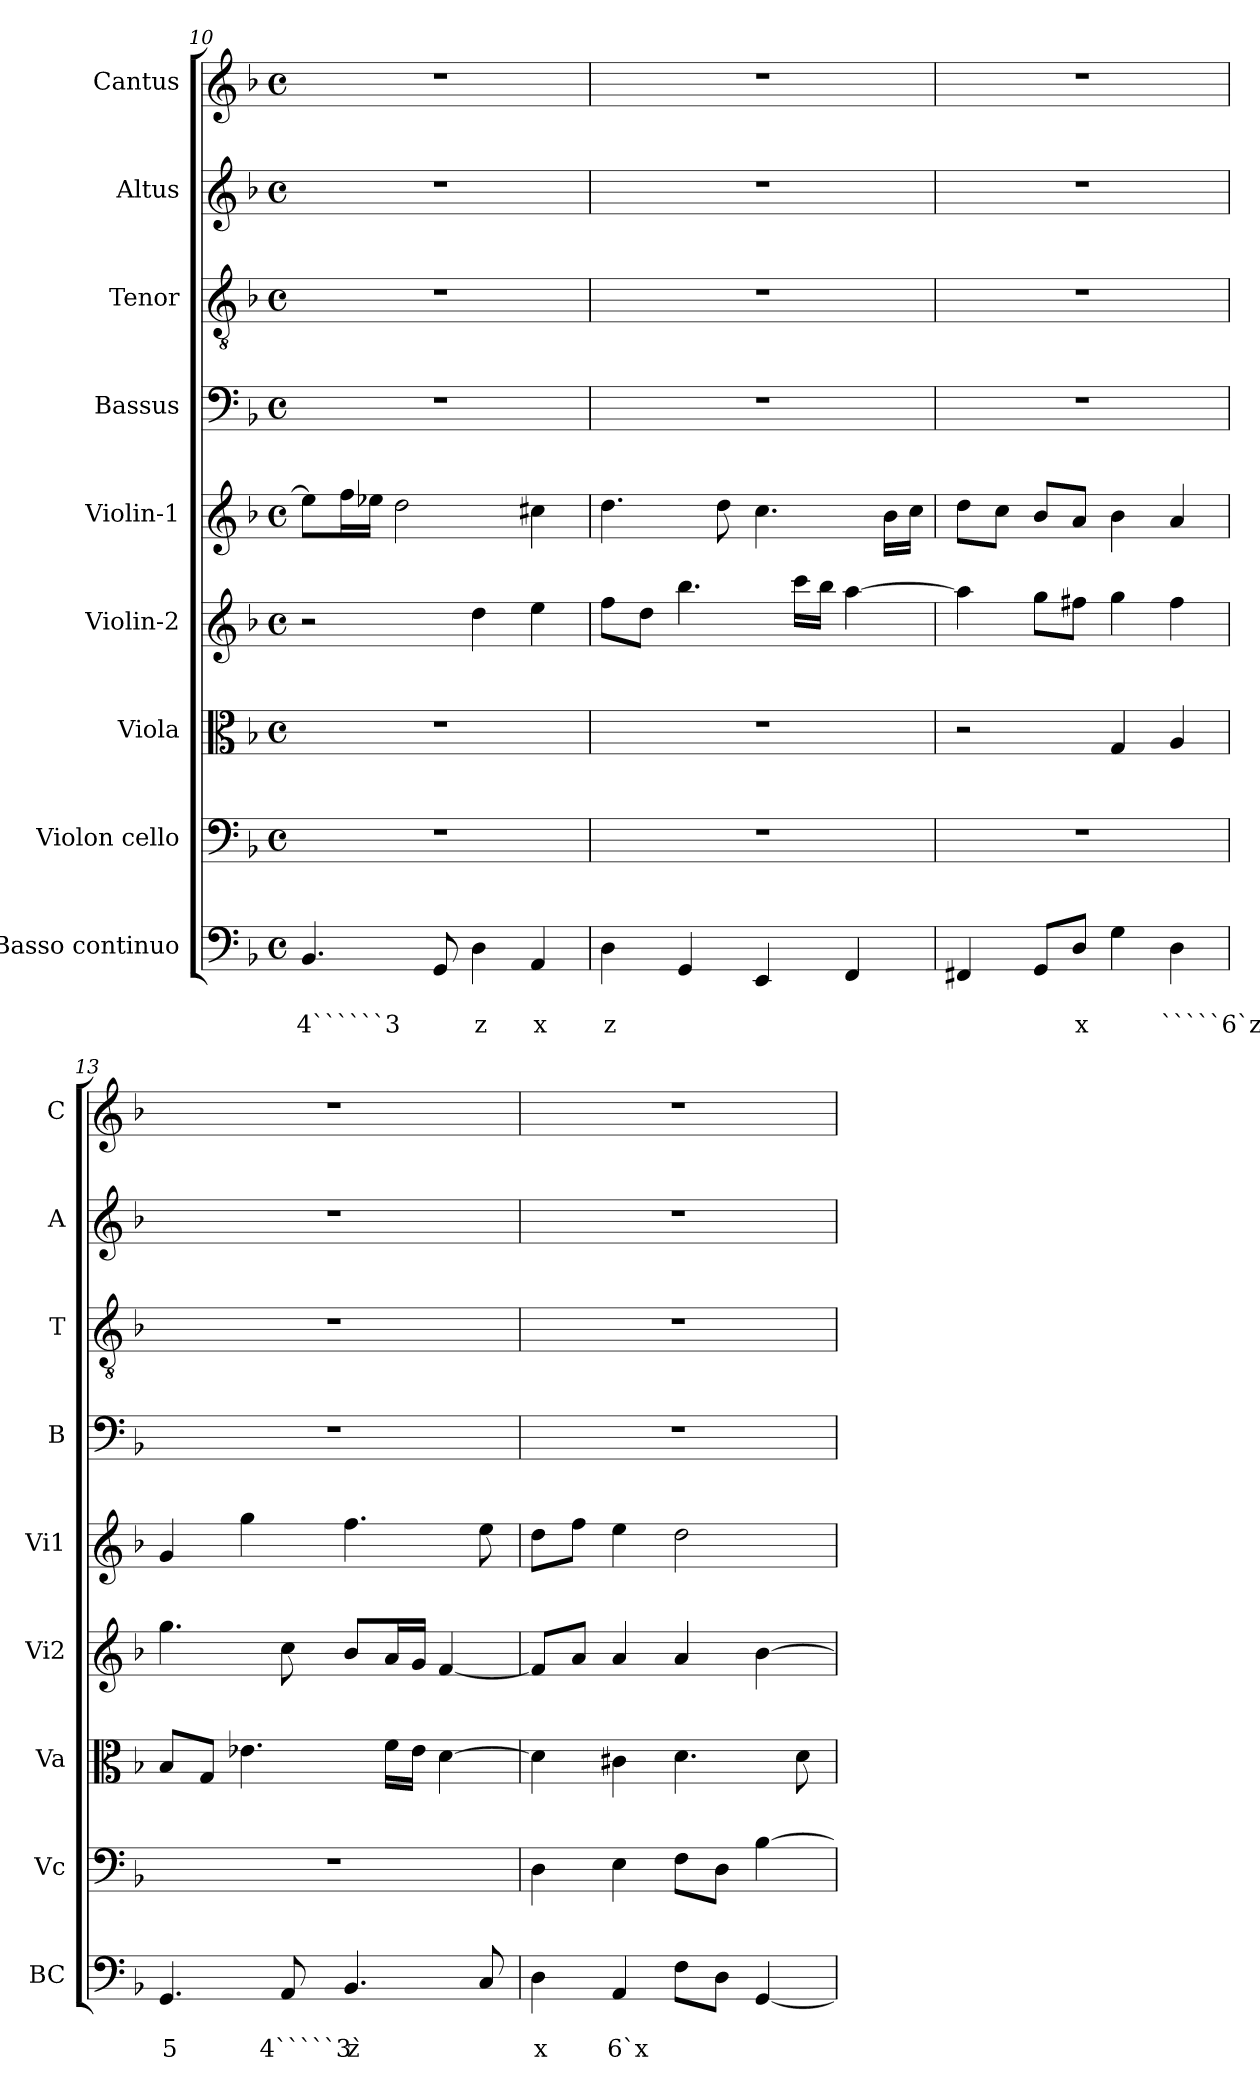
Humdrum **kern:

**kern	**text	**text	**kern	**kern	**kern	**kern	**kern	**kern	**kern	**kern
*part9	*part9	*part9	*part8	*part7	*part6	*part5	*part4	*part3	*part2	*part1
*staff9	*staff9	*staff9	*staff8	*staff7	*staff6	*staff5	*staff4	*staff3	*staff2	*staff1
*I"Basso continuo	*	*	*I"Violon cello	*I"Viola	*I"Violin-2	*I"Violin-1	*I"Bassus	*I"Tenor	*I"Altus	*I"Cantus
*I'BC	*	*	*I'Vc	*I'Va	*I'Vi2	*I'Vi1	*I'B	*I'T	*I'A	*I'C
*clefF4	*	*	*clefF4	*clefC3	*clefG2	*clefG2	*clefF4	*clefGv2	*clefG2	*clefG2
*k[b-]	*	*	*k[b-]	*k[b-]	*k[b-]	*k[b-]	*k[b-]	*k[b-]	*k[b-]	*k[b-]
*F:	*	*	*F:	*F:	*F:	*F:	*F:	*F:	*F:	*F:
*M4/4	*	*	*M4/4	*M4/4	*M4/4	*M4/4	*M4/4	*M4/4	*M4/4	*M4/4
*met(c)	*	*	*met(c)	*met(c)	*met(c)	*met(c)	*met(c)	*met(c)	*met(c)	*met(c)
=10	=10	=10	=10	=10	=10	=10	=10	=10	=10	=10
!	!	!LO:LY:b	!	!	!	!	!	!	!	!
4.BB-/	.	4``````3	1r	1r	2r	8ee-\L]	1r	1r	1r	1r
.	.	.	.	.	.	16ff\L	.	.	.	.
.	.	.	.	.	.	16ee-X\JJ	.	.	.	.
.	.	.	.	.	.	2dd\	.	.	.	.
8GG/	.	.	.	.	.	.	.	.	.	.
!	!	!LO:LY:b	!	!	!	!	!	!	!	!
4D\	.	z	.	.	4dd\	.	.	.	.	.
!	!	!LO:LY:b	!	!	!	!	!	!	!	!
4AA/	.	x	.	.	4ee\	4cc#X\	.	.	.	.
=11	=11	=11	=11	=11	=11	=11	=11	=11	=11	=11
!	!	!LO:LY:b	!	!	!	!	!	!	!	!
4D\	.	z	1r	1r	8ff\L	4.dd\	1r	1r	1r	1r
.	.	.	.	.	8dd\J	.	.	.	.	.
4GG/	.	.	.	.	4.bb-\	.	.	.	.	.
.	.	.	.	.	.	8dd\	.	.	.	.
4EE/	.	.	.	.	.	4.cc\	.	.	.	.
.	.	.	.	.	16ccc\LL	.	.	.	.	.
.	.	.	.	.	16bb-\JJ	.	.	.	.	.
4FF/	.	.	.	.	[4aa\	.	.	.	.	.
.	.	.	.	.	.	16b-\LL	.	.	.	.
.	.	.	.	.	.	16cc\JJ	.	.	.	.
=12	=12	=12	=12	=12	=12	=12	=12	=12	=12	=12
4FF#X/	.	.	1r	2r	4aa\]	8dd\L	1r	1r	1r	1r
.	.	.	.	.	.	8cc\J	.	.	.	.
8GG/L	.	.	.	.	8gg\L	8b-/L	.	.	.	.
!	!	!LO:LY:b	!	!	!	!	!	!	!	!
8D/J	.	x	.	.	8ff#X\J	8a/J	.	.	.	.
4G\	.	.	.	4G/	4gg\	4b-\	.	.	.	.
!	!	!LO:LY:b	!	!	!	!	!	!	!	!
4D\	.	`````6`z	.	4A/	4ff#\	4a/	.	.	.	.
=13	=13	=13	=13	=13	=13	=13	=13	=13	=13	=13
!	!	!LO:LY:b	!	!	!	!	!	!	!	!
4.GG/	.	5	1r	8B-/L	4.gg\	4g/	1r	1r	1r	1r
.	.	.	.	8G/J	.	.	.	.	.	.
.	.	.	.	4.e-X\	.	4gg\	.	.	.	.
!	!	!LO:LY:b	!	!	!	!	!	!	!	!
8AA/	.	4`````3`	.	.	8cc\	.	.	.	.	.
!	!	!LO:LY:b	!	!	!	!	!	!	!	!
4.BB-/	.	z	.	.	8b-/L	4.ff\	.	.	.	.
.	.	.	.	16f\LL	16a/L	.	.	.	.	.
.	.	.	.	16e-\JJ	16g/JJ	.	.	.	.	.
.	.	.	.	[4d\	[4f/	.	.	.	.	.
8C/	.	.	.	.	.	8ee\	.	.	.	.
=14	=14	=14	=14	=14	=14	=14	=14	=14	=14	=14
!	!	!LO:LY:b	!	!	!	!	!	!	!	!
4D\	.	x	4D\	4d\]	8f/L]	8dd\L	1r	1r	1r	1r
.	.	.	.	.	8a/J	8ff\J	.	.	.	.
!	!	!LO:LY:b	!	!	!	!	!	!	!	!
4AA/	.	6`x	4E\	4c#X\	4a/	4ee\	.	.	.	.
8F\L	.	.	8F\L	4.d\	4a/	2dd\	.	.	.	.
8D\J	.	.	8D\J	.	.	.	.	.	.	.
[4GG/	.	.	[4B-\	.	[4b-\	.	.	.	.	.
.	.	.	.	8d\	.	.	.	.	.	.
=	=	=	=	=	=	=	=	=	=	=
*-	*-	*-	*-	*-	*-	*-	*-	*-	*-	*-
